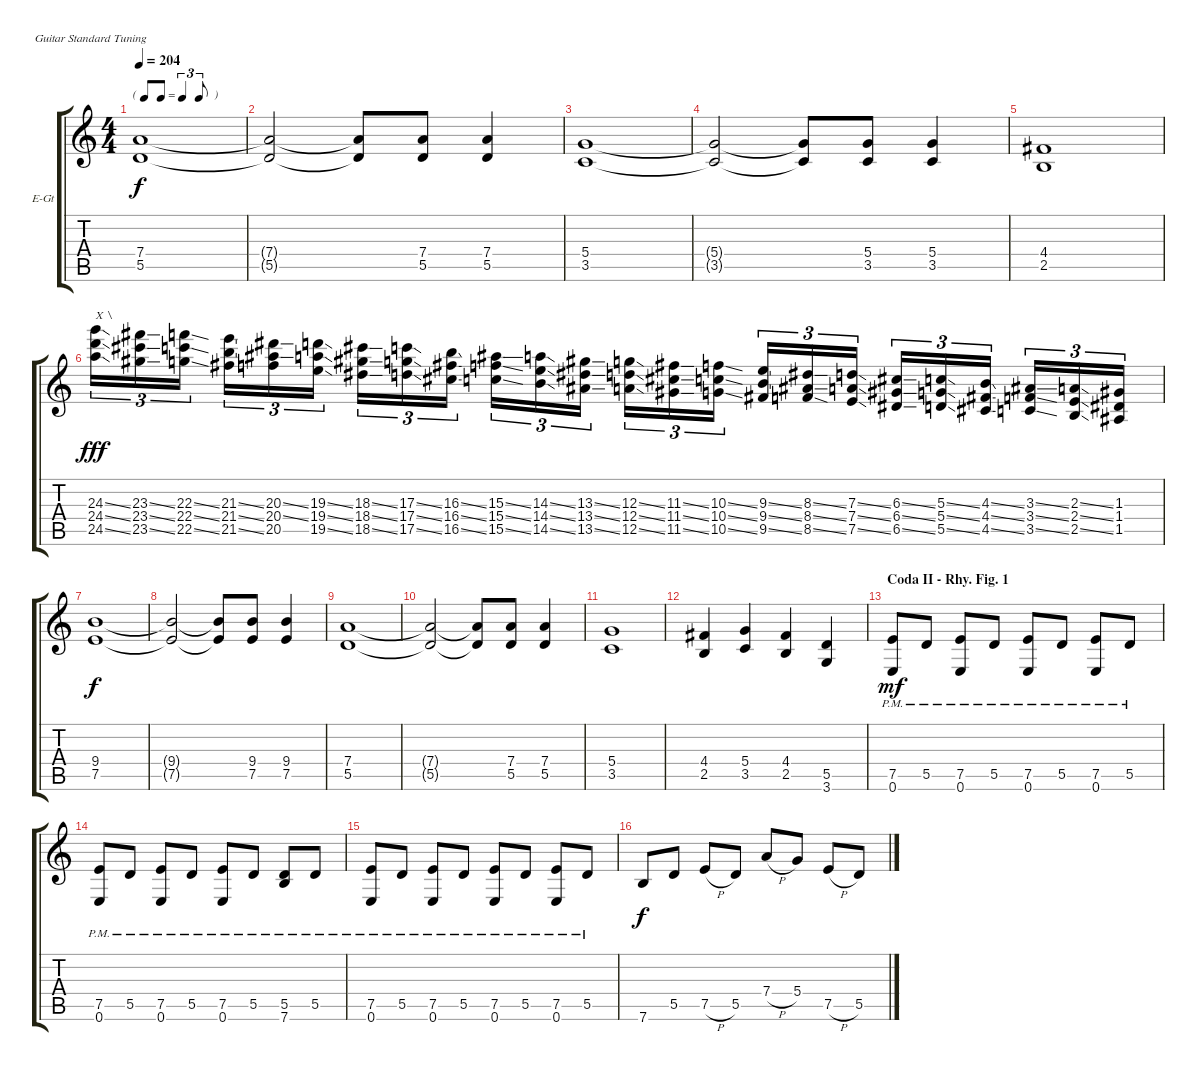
\bracketExtendMode groupsimilarinstruments
\firstSystemTrackNameOrientation horizontal
\otherSystemsTrackNameOrientation horizontal
\track ("Gtr I Rhytm" "E-Gt") {instrument overdrivenguitar}
\staff {score tabs}
\tuning (E4 B3 G3 D3 A2 E2)
\ts (4 4)
\tf triplet8th
\tempo 204
\clef g2
\ks c
(7.4 5.5).1{dy f} |
(7.4{t} 5.5{t}).2 (7.4{t} 5.5{t}).8 (7.4 5.5).8 (7.4 5.5).4 |
(5.4 3.5).1 |
(5.4{t} 3.5{t}).2 (5.4{t} 3.5{t}).8 (5.4 3.5).8 (5.4 3.5).4 |
(4.4 2.5).1 |
(24.3{ss} 24.4{ss} 24.5{ss}).16{tu (3 2) txt "X \\" dy fff} (23.3{ss} 23.4{ss} 23.5{ss}).16{tu (3 2)} (22.3{ss} 22.4{ss} 22.5{ss}).16{tu (3 2)} (21.3{ss} 21.4{ss} 21.5{ss}).16{tu (3 2)} (20.3{ss} 20.4{ss} 20.5).16{tu (3 2)} (19.3{ss} 19.4{ss} 19.5{ss}).16{tu (3 2)} (18.3{ss} 18.4{ss} 18.5{ss}).16{tu (3 2)} (17.3{ss} 17.4{ss} 17.5{ss}).16{tu (3 2)} (16.3{ss} 16.4{ss} 16.5{ss}).16{tu (3 2)} (15.3{ss} 15.4{ss} 15.5{ss}).16{tu (3 2)} (14.3{ss} 14.4{ss} 14.5{ss}).16{tu (3 2)} (13.3{ss} 13.4{ss} 13.5{ss}).16{tu (3 2)} (12.3{ss} 12.4{ss} 12.5{ss}).16{tu (3 2)} (11.3{ss} 11.4{ss} 11.5{ss}).16{tu (3 2)} (10.3{ss} 10.4{ss} 10.5{ss}).16{tu (3 2)} (9.3{ss} 9.4{ss} 9.5{ss}).16{tu (3 2)} (8.3{ss} 8.4{ss} 8.5{ss}).16{tu (3 2)} (7.3{ss} 7.4{ss} 7.5{ss}).16{tu (3 2)} (6.3{ss} 6.4{ss} 6.5{ss}).16{tu (3 2)} (5.3{ss} 5.4{ss} 5.5{ss}).16{tu (3 2)} (4.3{ss} 4.4{ss} 4.5{ss}).16{tu (3 2)} (3.3{ss} 3.4{ss} 3.5{ss}).16{tu (3 2)} (2.3{ss} 2.4{ss} 2.5{ss}).16{tu (3 2)} (1.3 1.4 1.5).16{tu (3 2)} |
(9.4 7.5).1{dy f} |
(9.4{t} 7.5{t}).2 (9.4{t} 7.5{t}).8 (9.4 7.5).8 (9.4 7.5).4 |
(7.4 5.5).1 |
(7.4{t} 5.5{t}).2 (7.4{t} 5.5{t}).8 (7.4 5.5).8 (7.4 5.5).4 |
(5.4 3.5).1 |
(4.4 2.5).4 (5.4 3.5).4 (4.4 2.5).4 (5.5 3.6).4 |
\section ("" "Coda II - Rhy. Fig. 1")
(7.5{pm} 0.6{pm}).8{dy mf} 5.5{pm}.8 (7.5{pm} 0.6{pm}).8 5.5{pm}.8 (7.5{pm} 0.6{pm}).8 5.5{pm}.8 (7.5{pm} 0.6{pm}).8 5.5{pm}.8 |
(7.5{pm} 0.6{pm}).8 5.5{pm}.8 (7.5{pm} 0.6{pm}).8 5.5{pm}.8 (7.5{pm} 0.6{pm}).8 5.5{pm}.8 (5.5{pm} 7.6{pm}).8 5.5{pm}.8 |
(7.5{pm} 0.6{pm}).8 5.5{pm}.8 (7.5{pm} 0.6{pm}).8 5.5{pm}.8 (7.5{pm} 0.6{pm}).8 5.5{pm}.8 (7.5{pm} 0.6{pm}).8 5.5{pm}.8 |
7.6.8{dy f} 5.5.8 7.5{h}.8 5.5.8 7.4{h}.8 5.4.8 7.5{h}.8 5.5.8
